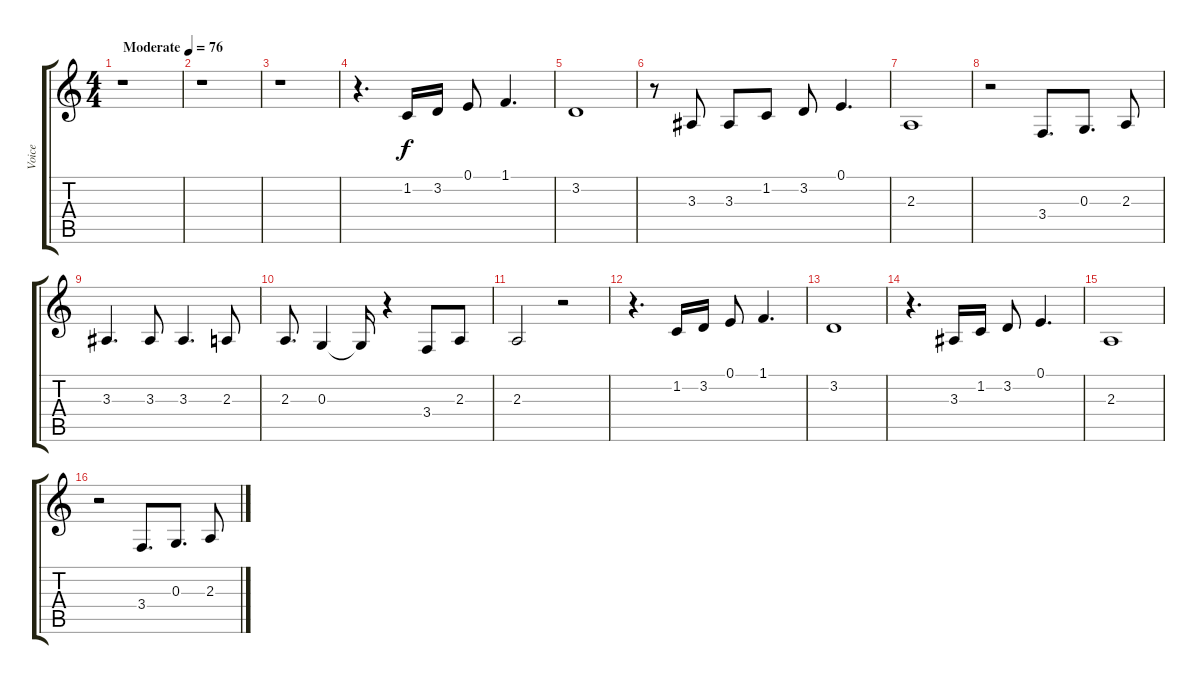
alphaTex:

\track ("Voice" "Voice") {instrument altosax}
\staff {score tabs}
\tuning (E4 B3 G3 D3 A2 E2) {hide}
\ts (4 4)
\tempo (76 "Moderate")
\clef g2
\ks c
r.1{dy f instrument altosax} |
r.1 |
r.1 |
r.4{d} 1.2.16{volume 14 balance 10} 3.2.16 0.1.8 1.1.4{d} |
3.2.1 |
r.8 3.3.8 3.3.8 1.2.8 3.2.8 0.1.4{d} |
2.3.1 |
r.2 3.4.8{d} 0.3.8{d} 2.3.8 |
3.3.4{d} 3.3.8 3.3.4{d} 2.3.8 |
2.3.8{d} 0.3.4 0.3{t}.16 r.4 3.4.8 2.3.8 |
2.3.2 r.2 |
r.4{d} 1.2.16 3.2.16 0.1.8 1.1.4{d} |
3.2.1 |
r.4{d} 3.3.16 1.2.16 3.2.8 0.1.4{d} |
2.3.1 |
r.2 3.4.8{d} 0.3.8{d} 2.3.8
